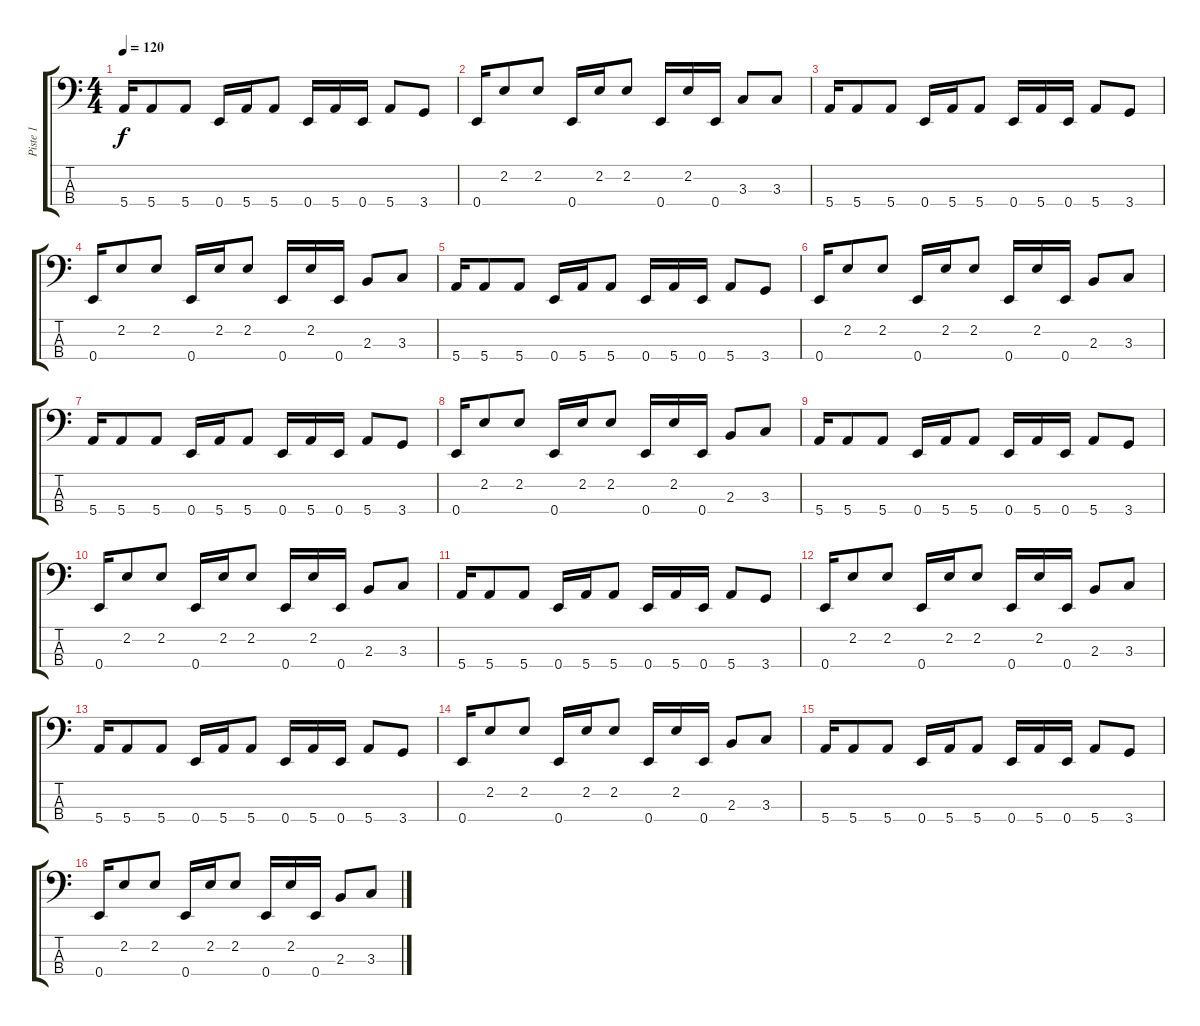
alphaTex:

\track ("Piste 1" "Piste 1") {instrument electricbassfinger}
\staff {score tabs}
\tuning (G2 D2 A1 E1) {hide}
\ts (4 4)
\tempo 120
\clef f4
\ks c
5.4.16{dy f instrument electricbassfinger} 5.4.8 5.4.8 0.4.16 5.4.16 5.4.8 0.4.16 5.4.16 0.4.16 5.4.8 3.4.8 |
0.4.16 2.2.8 2.2.8 0.4.16 2.2.16 2.2.8 0.4.16 2.2.16 0.4.16 3.3.8 3.3.8 |
5.4.16 5.4.8 5.4.8 0.4.16 5.4.16 5.4.8 0.4.16 5.4.16 0.4.16 5.4.8 3.4.8 |
0.4.16 2.2.8 2.2.8 0.4.16 2.2.16 2.2.8 0.4.16 2.2.16 0.4.16 2.3.8 3.3.8 |
5.4.16 5.4.8 5.4.8 0.4.16 5.4.16 5.4.8 0.4.16 5.4.16 0.4.16 5.4.8 3.4.8 |
0.4.16 2.2.8 2.2.8 0.4.16 2.2.16 2.2.8 0.4.16 2.2.16 0.4.16 2.3.8 3.3.8 |
5.4.16 5.4.8 5.4.8 0.4.16 5.4.16 5.4.8 0.4.16 5.4.16 0.4.16 5.4.8 3.4.8 |
0.4.16 2.2.8 2.2.8 0.4.16 2.2.16 2.2.8 0.4.16 2.2.16 0.4.16 2.3.8 3.3.8 |
5.4.16 5.4.8 5.4.8 0.4.16 5.4.16 5.4.8 0.4.16 5.4.16 0.4.16 5.4.8 3.4.8 |
0.4.16 2.2.8 2.2.8 0.4.16 2.2.16 2.2.8 0.4.16 2.2.16 0.4.16 2.3.8 3.3.8 |
5.4.16 5.4.8 5.4.8 0.4.16 5.4.16 5.4.8 0.4.16 5.4.16 0.4.16 5.4.8 3.4.8 |
0.4.16 2.2.8 2.2.8 0.4.16 2.2.16 2.2.8 0.4.16 2.2.16 0.4.16 2.3.8 3.3.8 |
5.4.16 5.4.8 5.4.8 0.4.16 5.4.16 5.4.8 0.4.16 5.4.16 0.4.16 5.4.8 3.4.8 |
0.4.16 2.2.8 2.2.8 0.4.16 2.2.16 2.2.8 0.4.16 2.2.16 0.4.16 2.3.8 3.3.8 |
5.4.16 5.4.8 5.4.8 0.4.16 5.4.16 5.4.8 0.4.16 5.4.16 0.4.16 5.4.8 3.4.8 |
0.4.16 2.2.8 2.2.8 0.4.16 2.2.16 2.2.8 0.4.16 2.2.16 0.4.16 2.3.8 3.3.8
